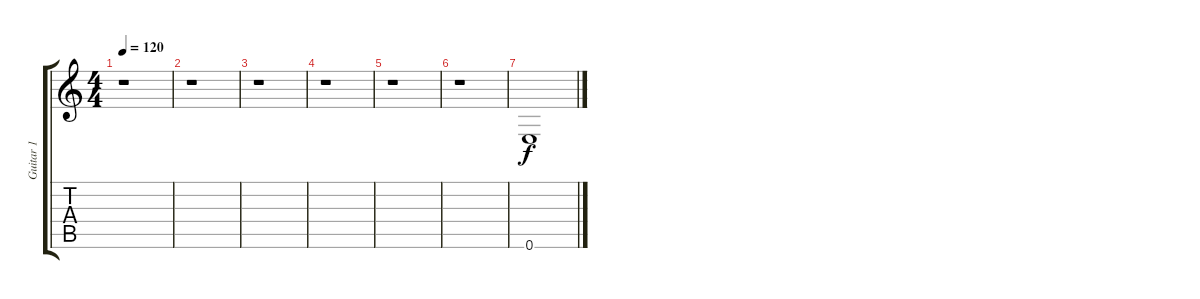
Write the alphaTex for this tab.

\track ("Guitar 1" "Guitar 1") {instrument electricguitarjazz}
\staff {score tabs}
\tuning (E4 B3 G3 D3 A2 E2) {hide}
\ts (4 4)
\tempo 120
\clef g2
\ks c
r.1{dy f} |
r.1 |
r.1 |
r.1 |
r.1 |
r.1 |
0.6.1
